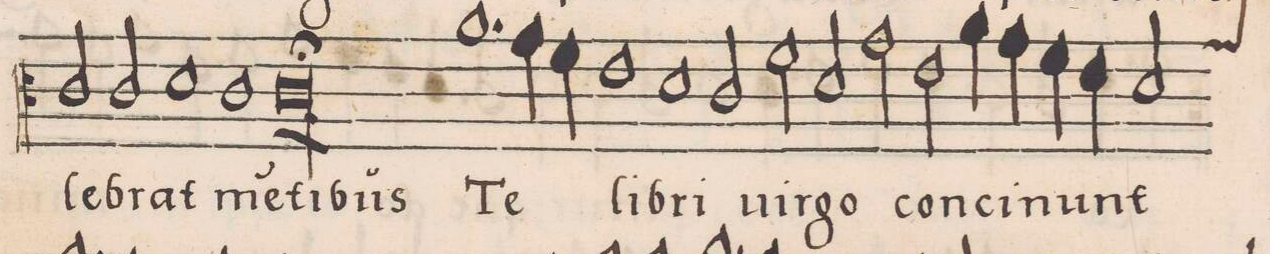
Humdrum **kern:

**kern	**text	**text
*I"CANTVS	*	*
*clefC3	*	*
*k[]	*	*
*met(C|)	*	*
*M2/1	*	*
2c/	-le-	.
2c/	-brat	.
=69-	=69-	=69-
1d	me(n)-	.
1c	-ti-	.
=70-	=70-	=70-
0c;l	-bus	.
=71-	=71-	=71-
1.a	Te	.
4g\	.	.
4f\	.	.
=72-	=72-	=72-
1e	li-	.
1d	-bri	.
=73-	=73-	=73-
2c/	.	.
2f\	uir-	.
2d/	-go	.
2g\	.	.
=74-	=74-	=74-
2e\	con-	.
4a\	-ci-	.
4g\	.	.
4f\	-nunt	.
4e\	.	.
*custos:g	*	*
2d/	.	.
=75-	=75-	=75-
*-	*-	*-
